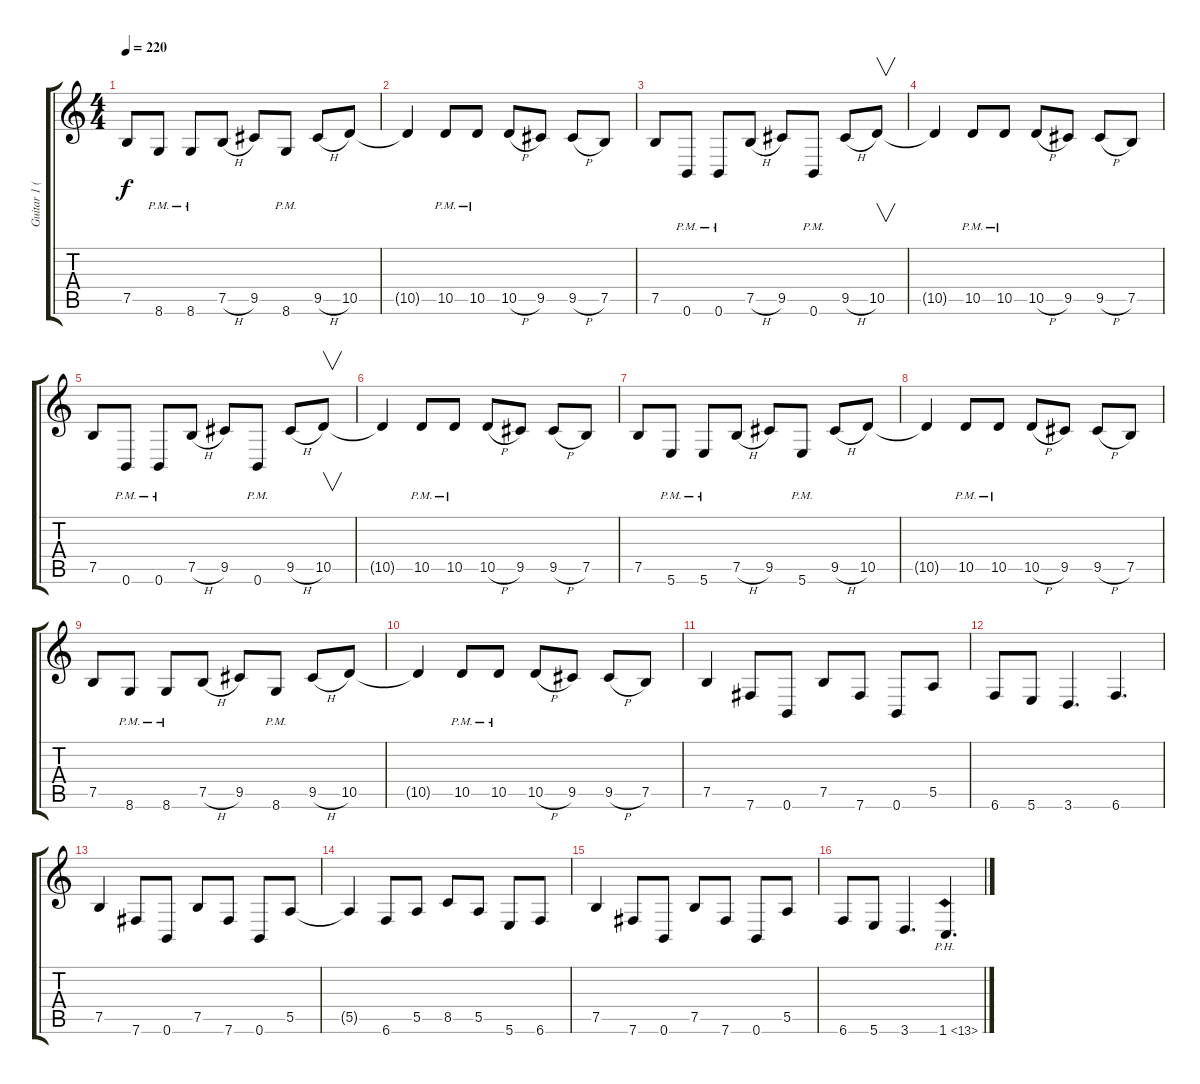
\track ("Guitar 1 (Sebastian Tuvi)" "Guitar 1 (") {instrument distortionguitar}
\staff {score tabs}
\tuning (B3 Gb3 D3 A2 E2 B1) {hide}
\ts (4 4)
\tempo 220
\clef g2
\ks c
7.5.8{dy f} 8.6{pm}.8 8.6{pm}.8 7.5{h}.8 9.5.8 8.6{pm}.8 9.5{h}.8 10.5.8 |
10.5{t}.4 10.5{pm}.8 10.5{pm}.8 10.5{h}.8 9.5.8 9.5{h}.8 7.5.8 |
7.5.8 0.6{pm}.8 0.6{pm}.8 7.5{h}.8 9.5.8 0.6{pm}.8 9.5{h}.8 10.5.8{v} |
10.5{t}.4 10.5{pm}.8 10.5{pm}.8 10.5{h}.8 9.5.8 9.5{h}.8 7.5.8 |
7.5.8 0.6{pm}.8 0.6{pm}.8 7.5{h}.8 9.5.8 0.6{pm}.8 9.5{h}.8 10.5.8{v} |
10.5{t}.4 10.5{pm}.8 10.5{pm}.8 10.5{h}.8 9.5.8 9.5{h}.8 7.5.8 |
7.5.8 5.6{pm}.8 5.6{pm}.8 7.5{h}.8 9.5.8 5.6{pm}.8 9.5{h}.8 10.5.8 |
10.5{t}.4 10.5{pm}.8 10.5{pm}.8 10.5{h}.8 9.5.8 9.5{h}.8 7.5.8 |
7.5.8 8.6{pm}.8 8.6{pm}.8 7.5{h}.8 9.5.8 8.6{pm}.8 9.5{h}.8 10.5.8 |
10.5{t}.4 10.5{pm}.8 10.5{pm}.8 10.5{h}.8 9.5.8 9.5{h}.8 7.5.8 |
7.5.4 7.6.8 0.6.8 7.5.8 7.6.8 0.6.8 5.5.8 |
6.6.8 5.6.8 3.6.4{d} 6.6.4{d} |
7.5.4 7.6.8 0.6.8 7.5.8 7.6.8 0.6.8 5.5.8 |
5.5{t}.4 6.6.8 5.5.8 8.5.8 5.5.8 5.6.8 6.6.8 |
7.5.4 7.6.8 0.6.8 7.5.8 7.6.8 0.6.8 5.5.8 |
6.6.8 5.6.8 3.6.4{d} 1.6{ph 12}.4{d}
